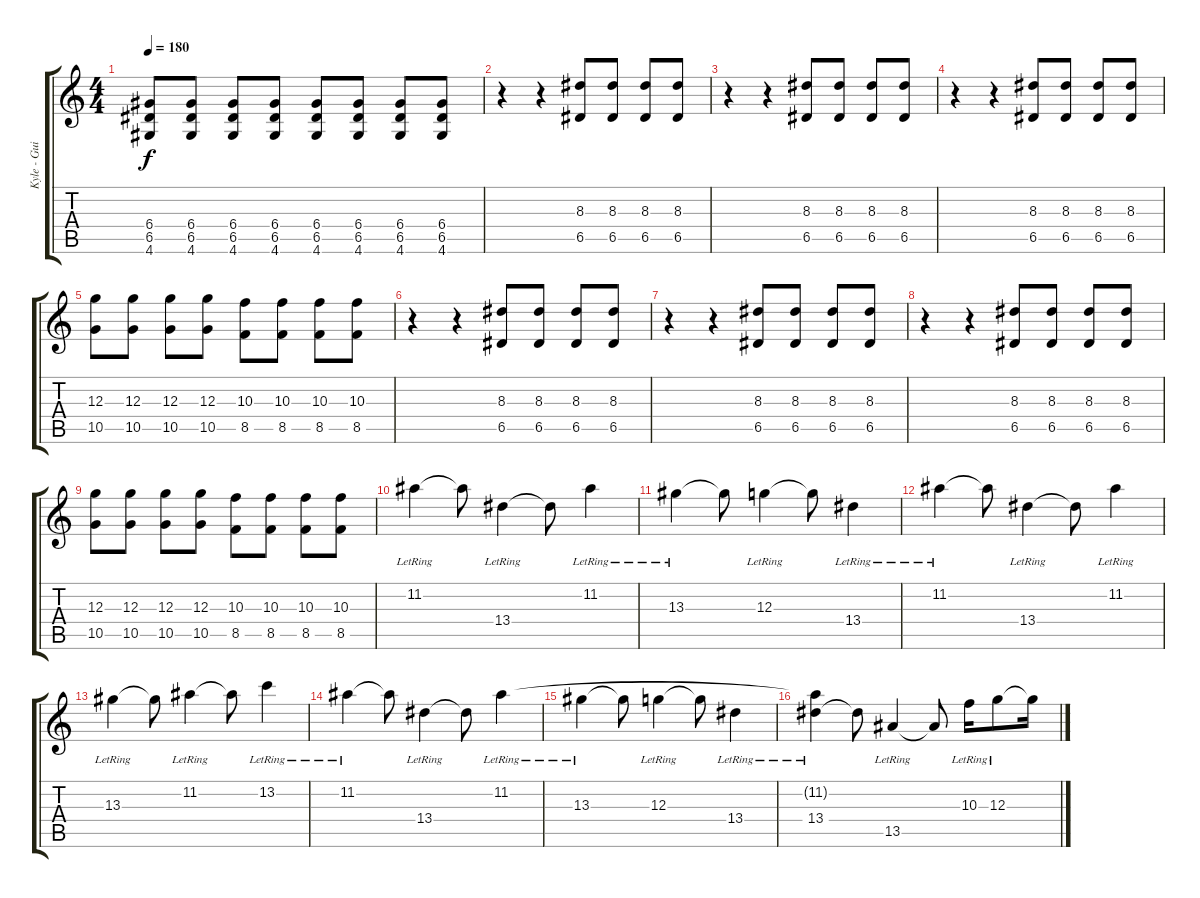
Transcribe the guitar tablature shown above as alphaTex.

\track ("Kyle - Guitar" "Kyle - Gui") {instrument distortionguitar}
\staff {score tabs}
\tuning (E4 B3 G3 D3 A2 E2) {hide}
\ts (4 4)
\tempo 180
\clef g2
\ks c
(6.4 6.5 4.6).8{dy f} (6.4 6.5 4.6).8 (6.4 6.5 4.6).8 (6.4 6.5 4.6).8 (6.4 6.5 4.6).8 (6.4 6.5 4.6).8 (6.4 6.5 4.6).8 (6.4 6.5 4.6).8 |
r.4 r.4 (8.3 6.5).8 (8.3 6.5).8 (8.3 6.5).8 (8.3 6.5).8 |
r.4 r.4 (8.3 6.5).8 (8.3 6.5).8 (8.3 6.5).8 (8.3 6.5).8 |
r.4 r.4 (8.3 6.5).8 (8.3 6.5).8 (8.3 6.5).8 (8.3 6.5).8 |
(12.3 10.5).8 (12.3 10.5).8 (12.3 10.5).8 (12.3 10.5).8 (10.3 8.5).8 (10.3 8.5).8 (10.3 8.5).8 (10.3 8.5).8 |
r.4 r.4 (8.3 6.5).8 (8.3 6.5).8 (8.3 6.5).8 (8.3 6.5).8 |
r.4 r.4 (8.3 6.5).8 (8.3 6.5).8 (8.3 6.5).8 (8.3 6.5).8 |
r.4 r.4 (8.3 6.5).8 (8.3 6.5).8 (8.3 6.5).8 (8.3 6.5).8 |
(12.3 10.5).8 (12.3 10.5).8 (12.3 10.5).8 (12.3 10.5).8 (10.3 8.5).8 (10.3 8.5).8 (10.3 8.5).8 (10.3 8.5).8 |
11.2{lr}.4 11.2{t}.8 13.4{lr}.4 13.4{t}.8 11.2{lr}.4 |
13.3{lr}.4 13.3{t}.8 12.3{lr}.4 12.3{t}.8 13.4{lr}.4 |
11.2{lr}.4 11.2{t}.8 13.4{lr}.4 13.4{t}.8 11.2{lr}.4 |
13.3{lr}.4 13.3{t}.8 11.2{lr}.4 11.2{t}.8 13.2{lr}.4 |
11.2{lr}.4 11.2{t}.8 13.4{lr}.4 13.4{t}.8 11.2{lr}.4 |
13.3{lr}.4 13.3{t}.8 12.3{lr}.4 12.3{t}.8 13.4{lr}.4 |
(11.2{t} 13.4{lr}).4 13.4{t}.8 13.5{lr}.4 13.5{t}.8 10.3{lr}.16 12.3{lr}.8 12.3{t}.16
